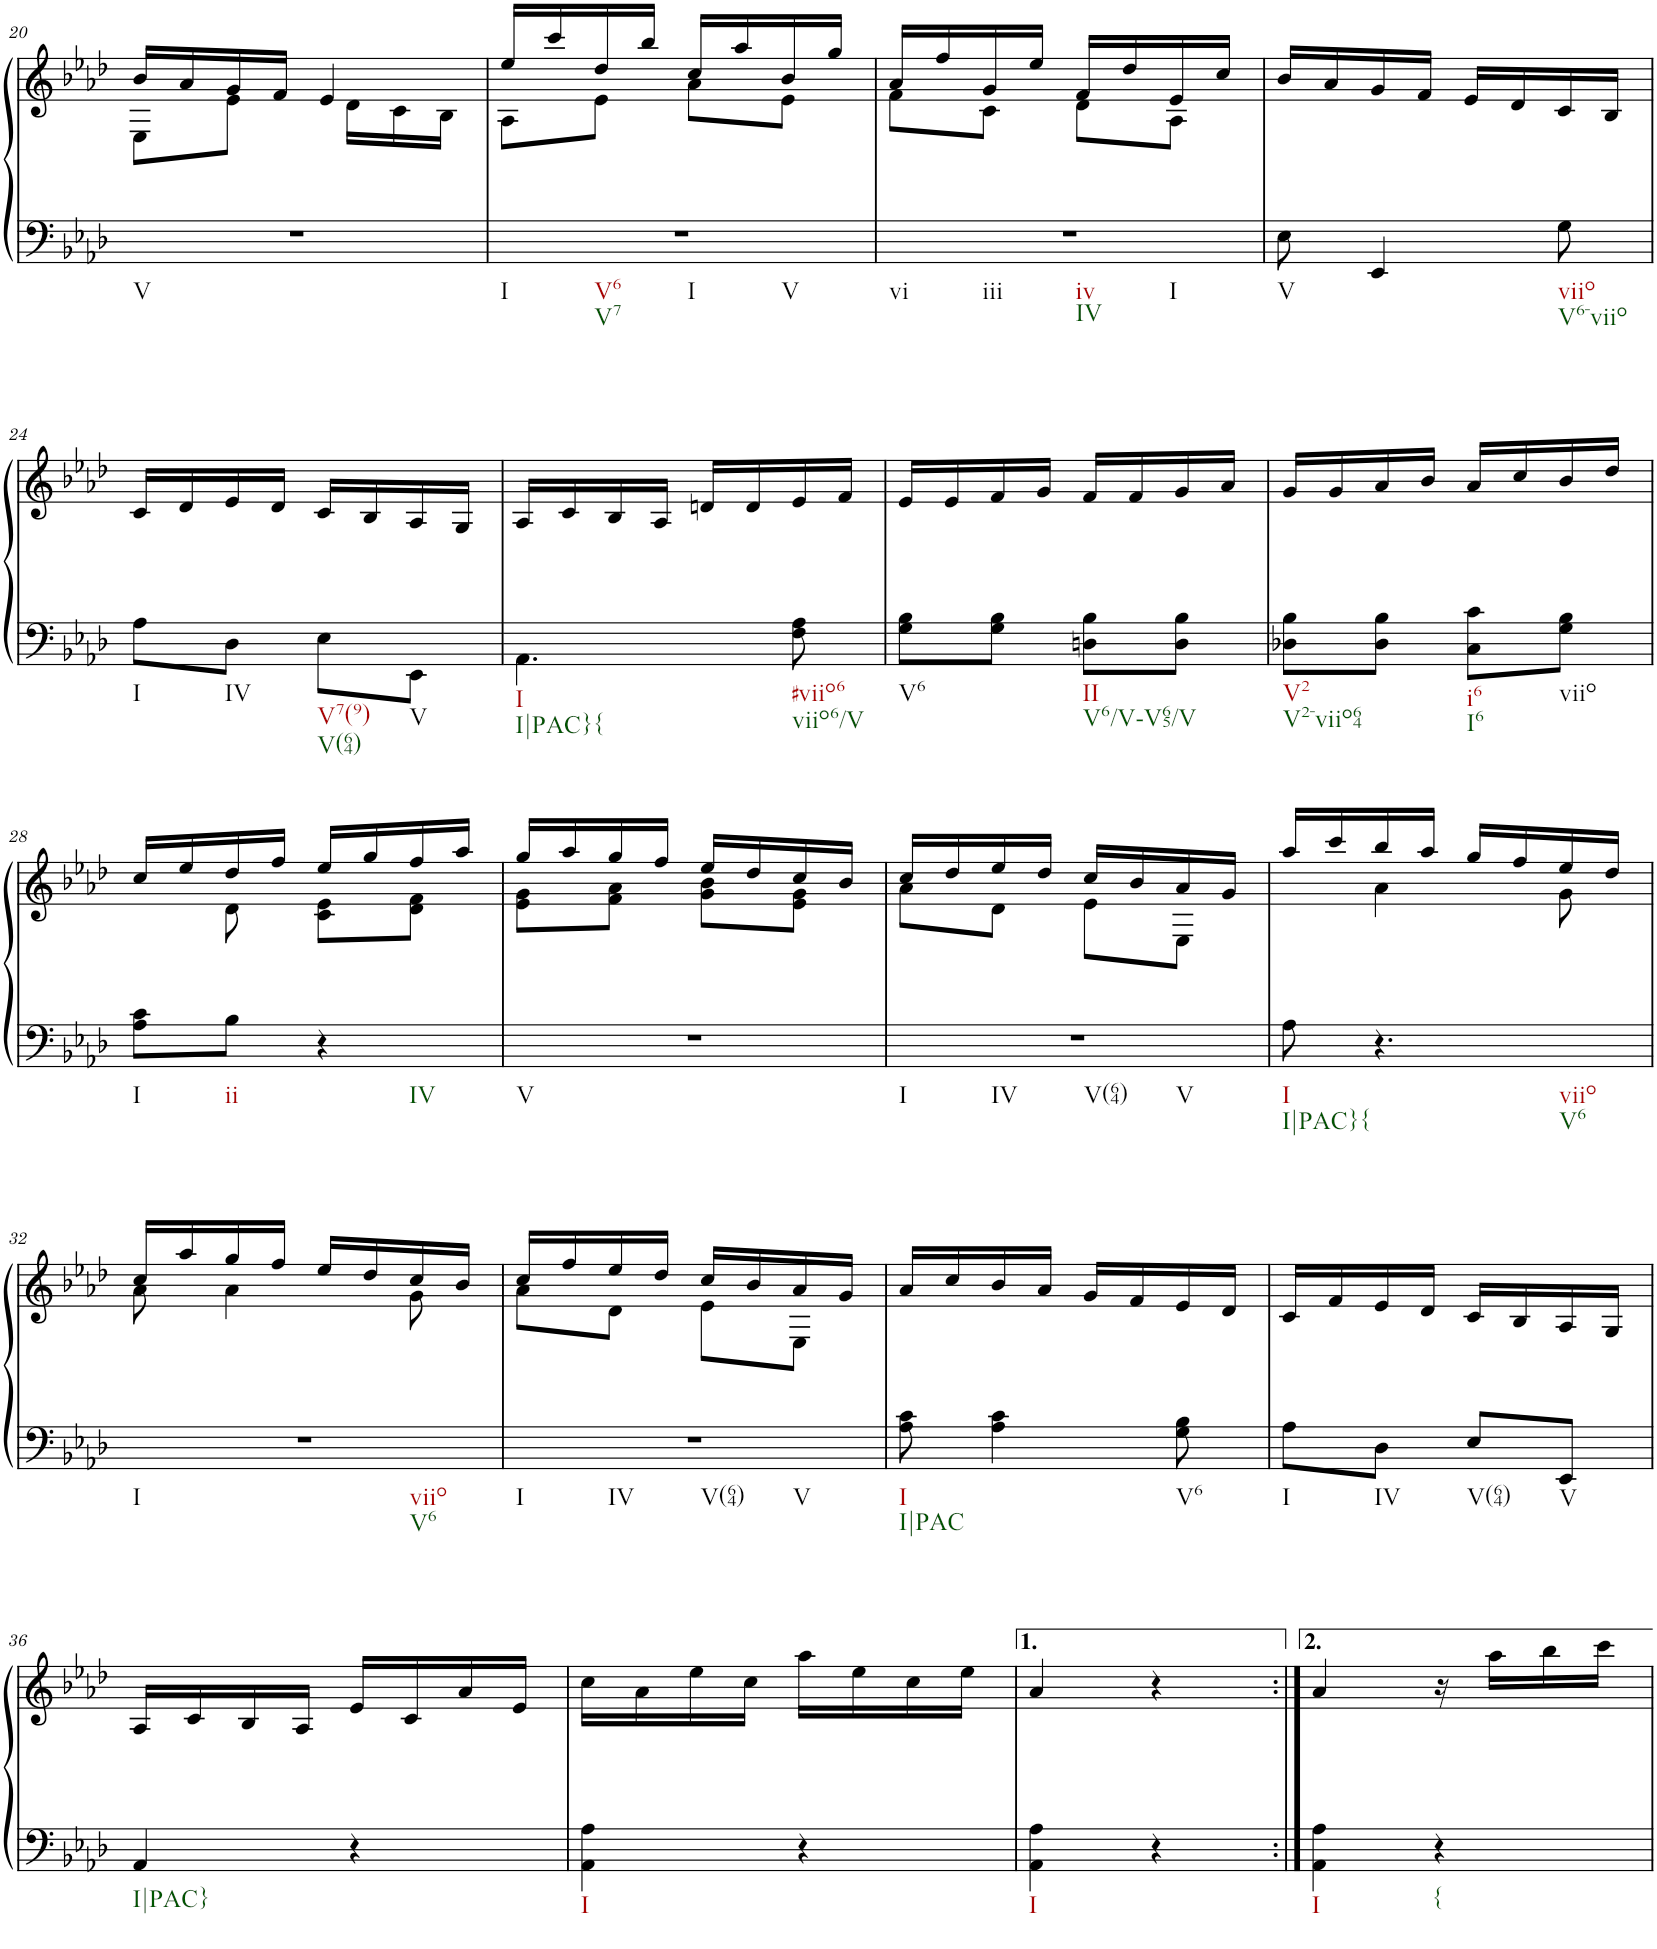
**kern	**kern
*part1	*part1
*staff2	*staff1
*I"Piano	*
*I'Pno.	*
!!LO:PB:g=z
*clefF4	*clefG2
*k[b-e-a-d-]	*k[b-e-a-d-]
*M2/4	*M2/4
=20	=20
*	*^
!LO:TX:b:t=V	!	!
2r	16b-/LL	8E-\L
.	16a-/	.
.	16g/	8e-\J
.	16f/JJ	.
.	4e-/	16ryy
.	.	16d-\LL
.	.	16c\
.	.	16B-\JJ
=21	=21	=21
!LO:TX:b:t=I	!	!
!LO:TX:b:t=V6	!	!
!LO:TX:b:t=V7	!	!
!LO:TX:b:t=I	!	!
!LO:TX:b:t=V	!	!
2r	16ee-/LL	8A-\L
.	16ccc/	.
.	16dd-/	8e-\J
.	16bb-/JJ	.
.	16cc/LL	8a-\L
.	16aa-/	.
.	16b-/	8e-\J
.	16gg/JJ	.
=22	=22	=22
!LO:TX:b:t=vi	!	!
!LO:TX:b:t=iii	!	!
!LO:TX:b:t=iv	!	!
!LO:TX:b:t=IV	!	!
!LO:TX:b:t=I	!	!
2r	16a-/LL	8f\L
.	16ff/	.
.	16g/	8c\J
.	16ee-/JJ	.
.	16f/LL	8d-\L
.	16dd-/	.
.	16e-/	8A-\J
.	16cc/JJ	.
*	*v	*v
=23	=23
!LO:TX:b:t=V	!
8E-\	16b-/LL
.	16a-/
4EE-/	16g/
.	16f/JJ
.	16e-/LL
.	16d-/
!LO:TX:b:t=viio	!
!LO:TX:b:t=V6-viio	!
8G\	16c/
.	16B-/JJ
!!LO:LB:g=z
=24	=24
!LO:TX:b:t=I	!
8A-\L	16c/LL
.	16d-/
!LO:TX:b:t=IV	!
8D-\J	16e-/
.	16d-/JJ
!LO:TX:b:t=V7(9)	!
!LO:TX:b:t=V(64)	!
8E-\L	16c/LL
.	16B-/
!LO:TX:b:t=V	!
8EE-\J	16A-/
.	16G/JJ
=25	=25
!LO:TX:b:t=I	!
!LO:TX:b:t=I|PAC}{	!
4.AA-\	16A-/LL
.	16c/
.	16B-/
.	16A-/JJ
.	16dn/LL
.	16d/
!LO:TX:b:t=#viio6	!
!LO:TX:b:t=viio6/V	!
8F\ 8A-\	16e-/
.	16f/JJ
=26	=26
!LO:TX:b:t=V6	!
8G\ 8B-\L	16e-/LL
.	16e-/
8G\ 8B-\J	16f/
.	16g/JJ
!LO:TX:b:t=II	!
!LO:TX:b:t=V6/V-V65/V	!
8Dn\ 8B-\L	16f/LL
.	16f/
8D\ 8B-\J	16g/
.	16a-/JJ
=27	=27
!LO:TX:b:t=V2	!
!LO:TX:b:t=V2-viio64	!
8D-X\ 8B-\L	16g/LL
.	16g/
8D-\ 8B-\J	16a-/
.	16b-/JJ
!LO:TX:b:t=i6	!
!LO:TX:b:t=I6	!
8C\ 8c\L	16a-/LL
.	16cc/
!LO:TX:b:t=viio	!
8G\ 8B-\J	16b-/
.	16dd-/JJ
!!LO:LB:g=z
=28	=28
*	*^
!LO:TX:b:t=I	!	!
8A-\ 8c\L	16cc/LL	8ryy
.	16ee-/	.
!LO:TX:b:t=ii	!	!
8B-\J	16dd-/	8d-\
.	16ff/JJ	.
!LO:TX:b:t=IV	!	!
4r	16ee-/LL	8c\ 8e-\L
.	16gg/	.
.	16ff/	8d-\ 8f\J
.	16aa-/JJ	.
=29	=29	=29
!LO:TX:b:t=V	!	!
2r	16gg/LL	8e-\ 8g\L
.	16aa-/	.
.	16gg/	8f\ 8a-\J
.	16ff/JJ	.
.	16ee-/LL	8g\ 8b-\L
.	16dd-/	.
.	16cc/	8e-\ 8g\J
.	16b-/JJ	.
=30	=30	=30
!LO:TX:b:t=I	!	!
!LO:TX:b:t=IV	!	!
!LO:TX:b:t=V(64)	!	!
!LO:TX:b:t=V	!	!
2r	16cc/LL	8a-\L
.	16dd-/	.
.	16ee-/	8d-\J
.	16dd-/JJ	.
.	16cc/LL	8e-\L
.	16b-/	.
.	16a-/	8E-\J
.	16g/JJ	.
=31	=31	=31
!LO:TX:b:t=I	!	!
!LO:TX:b:t=I|PAC}{	!	!
8A-\	16aa-/LL	8ryy
.	16ccc/	.
!LO:TX:b:t=viio	!	!
!LO:TX:b:t=V6	!	!
4.r	16bb-/	4a-\
.	16aa-/JJ	.
.	16gg/LL	.
.	16ff/	.
.	16ee-/	8g\
.	16dd-/JJ	.
!!LO:LB:g=z	!!
=32	=32	=32
!LO:TX:b:t=I	!	!
!LO:TX:b:t=viio	!	!
!LO:TX:b:t=V6	!	!
2r	16cc/LL	8a-\
.	16aa-/	.
.	16gg/	4a-\
.	16ff/JJ	.
.	16ee-/LL	.
.	16dd-/	.
.	16cc/	8g\
.	16b-/JJ	.
=33	=33	=33
!LO:TX:b:t=I	!	!
!LO:TX:b:t=IV	!	!
!LO:TX:b:t=V(64)	!	!
!LO:TX:b:t=V	!	!
2r	16cc/LL	8a-\L
.	16ff/	.
.	16ee-/	8d-\J
.	16dd-/JJ	.
.	16cc/LL	8e-\L
.	16b-/	.
.	16a-/	8E-\J
.	16g/JJ	.
*	*v	*v
=34	=34
!LO:TX:b:t=I	!
!LO:TX:b:t=I|PAC	!
8A-\ 8c\	16a-/LL
.	16cc/
4A-\ 4c\	16b-/
.	16a-/JJ
.	16g/LL
.	16f/
!LO:TX:b:t=V6	!
8G\ 8B-\	16e-/
.	16d-/JJ
=35	=35
!LO:TX:b:t=I	!
8A-\L	16c/LL
.	16f/
!LO:TX:b:t=IV	!
8D-\J	16e-/
.	16d-/JJ
!LO:TX:b:t=V(64)	!
8E-/L	16c/LL
.	16B-/
!LO:TX:b:t=V	!
8EE-/J	16A-/
.	16G/JJ
!!LO:LB:g=z
=36	=36
!LO:TX:b:t=I|PAC}	!
4AA-/	16A-/LL
.	16c/
.	16B-/
.	16A-/JJ
4r	16e-/LL
.	16c/
.	16a-/
.	16e-/JJ
=37	=37
!LO:TX:b:t=I	!
4AA-\ 4A-\	16cc\LL
.	16a-\
.	16ee-\
.	16cc\JJ
4r	16aa-\LL
.	16ee-\
.	16cc\
.	16ee-\JJ
=38	=38
!LO:TX:b:t=I	!
4AA-\ 4A-\	4a-/
4r	4r
=38X1:|!	=38X1:|!
!LO:TX:b:t=I	!
4AA-\ 4A-\	4a-/
!LO:TX:b:t={	!
4r	16r
.	16aa-\LL
.	16bb-\
.	16ccc\JJ
=	=
*-	*-
